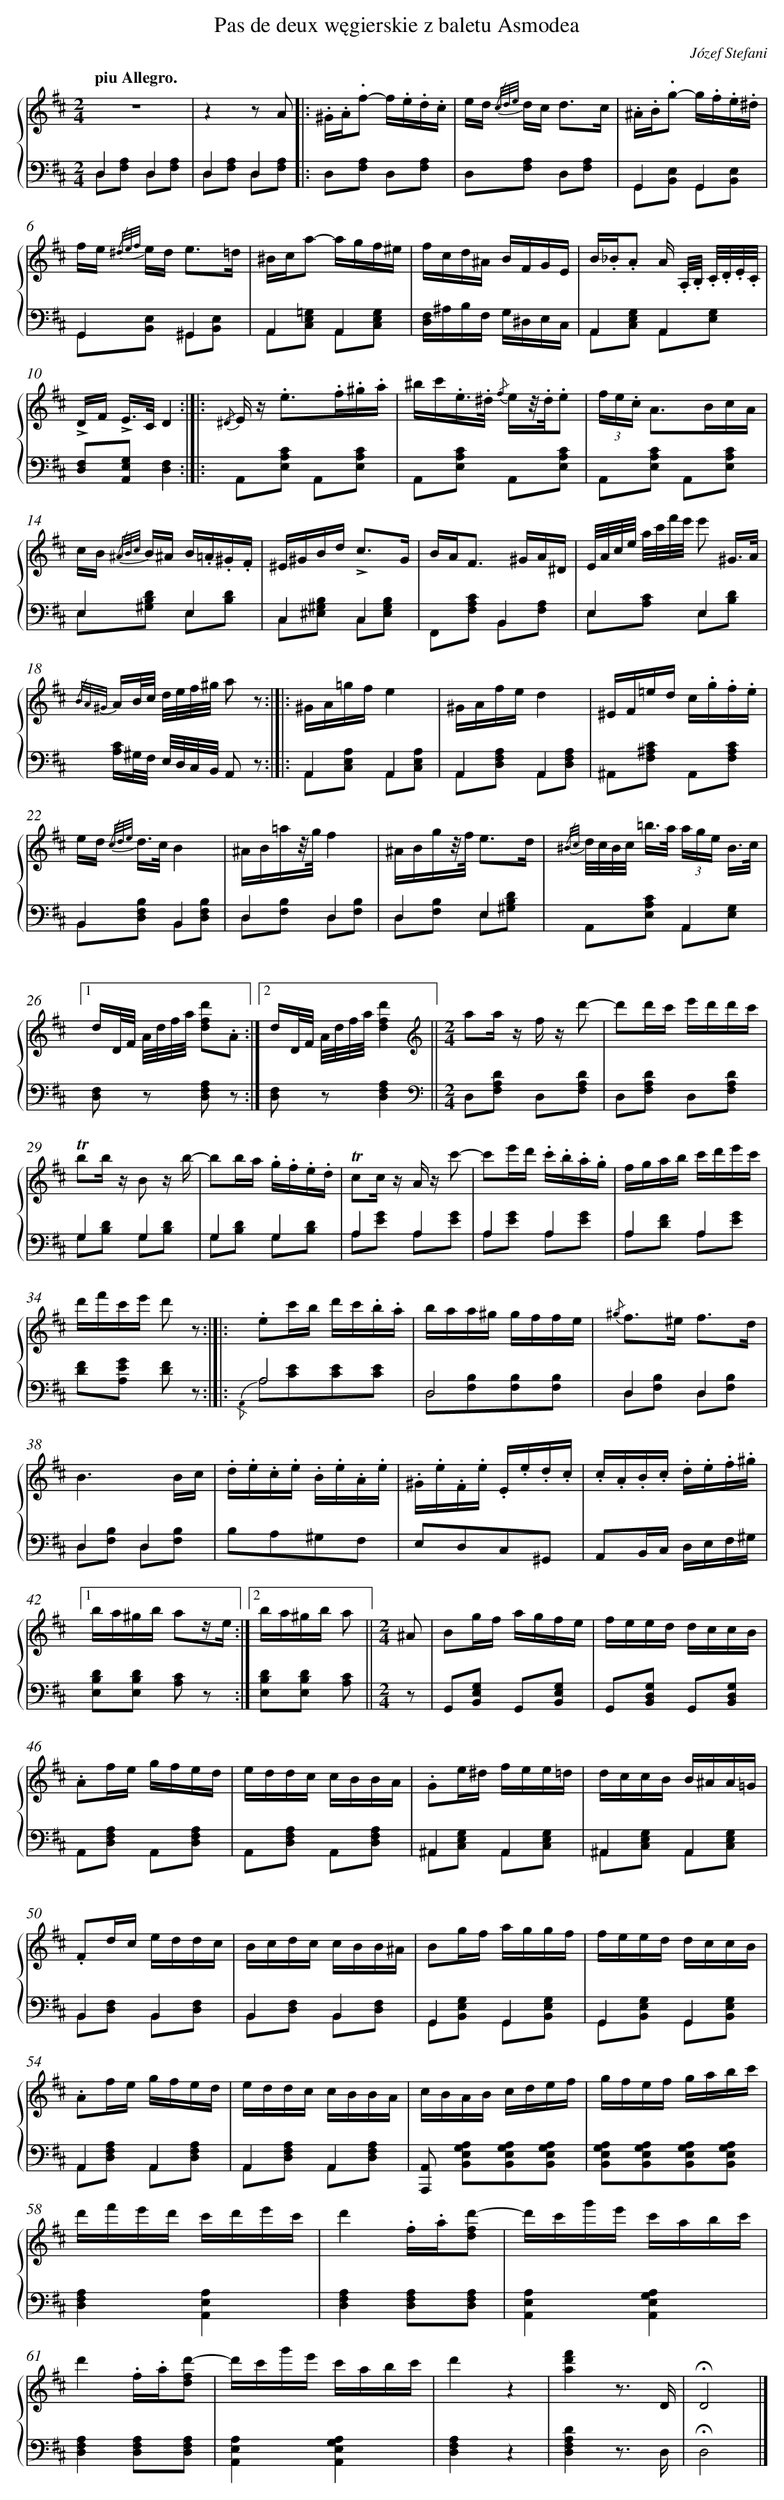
X:1
T: Pas de deux węgierskie z baletu Asmodea
C: Józef Stefani
L: 1/8
M: 2/4
Q: "piu Allegro."
%%staves {1 2}
V: 1 clef=treble
V: 2 clef=bass
K: D
[V:1] z4 |
[V:2] D,2D,2 & D,[A,F,] D,[A,F,] |
[V:1] z2z A ]|:
[V:2] D,2D,2 & D,[A,F,] D,[A,F,] ]|:
[V:1] .^G/.A/.f- f/.e/.d/.c/ |
[V:2] D,[A,F,] D,[A,F,] |
[V:1] e/d/ {/c/d/e/} d/c< dc/ |
[V:2] D,[A,F,] D,[A,F,] |
[V:1] .^A/.B/.g- g/.f/.e/.^d/ |
[V:2] G,,2G,,2 & G,,[E,B,,] G,,[E,B,,] |
[V:1] f/e/ {/^d/e/f/} e/d< e=d/ |
[V:2] G,,2^G,,2 & G,,[E,B,,] ^G,,[E,B,,] |
[V:1] ^B/c/a- a/g/f/^e/ |
[V:2] A,,2A,,2 & A,,[=G,E,C,] A,,[G,E,C,] |
[V:1] f/c/d/^A/ B/F/G/E/ |
[V:2] [F,/D,/]^A,/B,/F,/ G,/^D,/E,/C,/ |
[V:1] B/._B/.A A/ .A,//.B,// .C//.D//.E//.C// |
[V:2] A,,2A,,2 & A,,[G,E,C,] A,,[G,E,] |
[V:1] !accent!D/F/ !accent!E/>C/D2 :|]|:
[V:2] [F,D,][G,E,A,,][F,2D,2] :|]|:
[V:1] {/^D} E/ z< .e.f/.^g/.a/ |
[V:2] A,,[CA,E,] A,,[CA,E,] |
[V:1] ^b/c'/.e/>.^d/ {/f} e/z//.d//.e |
[V:2] A,,[CA,E,] A,,[CA,E,] |
[V:1] (3f/e/.c/ A>Bc/A/ |
[V:2] A,,[CA,E,] A,,[CA,E,] |
[V:1] c/B/ {/^A/B/c/} B/^A/ B/.=A/.^G/.F/ |
[V:2] E,2E,2 & E,[DB,^G,] E,[DB,] |
[V:1] ^E/^G/B/d< !accent!cG/ |
[V:2] C,2C,2 & C,[B,^G,^E,] C,[B,G,E,] |
[V:1] B/A<F ^G/A/^D/ |
[V:2] x2B,,2 & F,,[CA,F,] B,,[A,F,] |
[V:1] E//A//c//e// a//c'//f'//e'// e' ^G3//A// |
[V:2] E,2E,2 & E,[CA,] E,[DB,] |
[V:1] {/B/A/^G/} A/B//c// d//e//f//^g// a z :|]|:
[V:2] [C/A,/]^G,//F,// E,//D,//C,//B,,// A,, z :|]|:
[V:1] ^G/A/=g/f/e2 |
[V:2] A,,2A,,2 & A,,[A,E,C,] A,,[A,E,C,] |
[V:1] ^G/A/f/e/d2 |
[V:2] A,,2A,,2 & A,,[A,F,D,] A,,[A,F,D,] |
[V:1] ^E/F/=e/d/ c/.g/.f/.e/ |
[V:2] ^A,,[C^A,F,] A,,[CA,F,] |
[V:1] e/d/ {/c/d/e/} d/>c/B2 |
[V:2] B,,2B,,2 & B,,[B,F,D,] B,,[B,F,D,] |
[V:1] ^A/B/=a/z//g//f2 |
[V:2] D,2D,2 & D,[B,F,] D,[B,F,] |
[V:1] ^A/B/g/z//f// e3/d/ |
[V:2] D,2E,2 & D,[B,F,] E,[DB,^G,] |
[V:1] {/^B/c/} d//c//B//c/< =b/a// (3a/g/e/ B3//c// |[1
[V:2] x2A,,2 & A,,[CA,E,] A,,[G,E,] |
[V:1] d/D//F// A//d//f//a// [d'fd].A :|][2
[V:2] [F,D,] z [A,F,D,] z :|]
[V:1] d/D//F// A//d//f//a//[d'2f2d2] ||
[V:2] [F,D,] z[A,2F,2D,2] ||
[V:1]  [K:D] [K:clef=treble][M:2/4]aa/ z/ f/ z/ d'- |
[V:2]  [K:D] [K:clef=bass][M:2/4]D,[DA,F,] D,[DA,F,] |
[V:1] d'd'/c'/ e'/d'/d'/c'/ |
[V:2] D,[DA,F,] D,[DA,F,] |
[V:1] !trill!bb/ z/ B z/ b/- |
[V:2] G,2G,2 & G,[DB,] G,[DB,] |
[V:1] bb/a/ .g/.f/.e/.d/ |
[V:2] G,2G,2 & G,[DB,] G,[DB,] |
[V:1] !trill!cc/ z/ A/ z/ c'- |
[V:2] A,2A,2 & A,[GE] A,[GE] |
[V:1] c'e'/d'/ .c'/.b/.a/.g/ |
[V:2] A,2A,2 & A,[GE] A,[GE] |
[V:1] f/g/a/b/ c'/d'/e'/c'/ |
[V:2] A,2A,2 & A,[FD] A,[GE] |
[V:1] d'/f'/c'/e'/ d' z :|]|:
[V:2] [FD][GEA,] [FD] z :|]|:
[V:1] .ec'/b/ d'/c'/.b/.a/ |
[V:2] A,4 & {/A,,} A,[EC][EC][EC] |
[V:1] b/a/a/^g/ g/f/f/e/ |
[V:2] D,4 & D,[B,F,][B,F,][B,F,] |
[V:1] {/^g} f>^e f3/d/ |
[V:2] D,2D,2 & D,[B,F,] D,[B,F,] |
[V:1] B3B/c/ |
[V:2] D,2D,2 & D,[B,F,] D,[B,F,] |
[V:1] .d/.e/.c/.e/ .B/.e/.A/.e/ |
[V:2] B,A,^G,F, |
[V:1] .^G/.e/.F/.e/ .E/.e/.d/.c/ |
[V:2] E,D,C,^G,, |
[V:1] .c/.A/.B/.c/ .d/.e/.f/.^g/ |[1
[V:2] A,,B,,/C,/ D,/E,/F,/^G,/ |
[V:1] b/a/^g/b/ az/e/ :|][2
[V:2] [DB,E,][DB,E,] [CA,] z :|]
[V:1] b/a/^g/b/ a [I:setbarnb 44]||
[V:2] [DB,E,][DB,E,] [CA,] ||
[V:1] [M:2/4]^A |
[V:2] [M:2/4]z |
[V:1] Bg/f/ a/g/f/e/ |
[V:2] G,,[G,E,B,,] G,,[G,E,B,,] |
[V:1] f/e/e/d/ d/c/c/B/ |
[V:2] G,,[G,D,B,,] G,,[G,D,B,,] |
[V:1] .Af/e/ g/f/e/d/ |
[V:2] A,,[A,F,D,] A,,[A,F,D,] |
[V:1] e/d/d/c/ c/B/B/A/ |
[V:2] A,,[A,F,D,] A,,[A,F,D,] |
[V:1] .Ge/^d/ f/e/e/=d/ |
[V:2] ^A,,2A,,2 & ^A,,[G,E,C,] A,,[G,E,C,] |
[V:1] d/c/c/B/ B/^A/A/=G/ |
[V:2] ^A,,2A,,2 & ^A,,[G,E,C,] A,,[G,E,C,] |
[V:1] .Fd/c/ e/d/d/c/ |
[V:2] B,,2B,,2 & B,,[F,D,] B,,[F,D,] |
[V:1] B/c/d/c/ c/B/B/^A/ |
[V:2] B,,2B,,2 & B,,[F,D,] B,,[F,D,] |
[V:1] Bg/f/ a/g/g/f/ |
[V:2] G,,2G,,2 & G,,[G,E,B,,] G,,[G,E,B,,] |
[V:1] f/e/e/d/ d/c/c/B/ |
[V:2] G,,2G,,2 & G,,[G,E,B,,] G,,[G,E,B,,] |
[V:1] .Af/e/ g/f/e/d/ |
[V:2] A,,2A,,2 & A,,[A,F,D,] A,,[A,F,D,] |
[V:1] e/d/d/c/ c/B/B/A/ |
[V:2] A,,2A,,2 & A,,[A,F,D,] A,,[A,F,D,] |
[V:1] c/B/A/B/ c/d/e/f/ |
[V:2] [A,,A,,,] [A,G,E,B,,][A,G,E,B,,][A,G,E,B,,] |
[V:1] g/f/e/f/ g/a/b/c'/ |
[V:2] [A,G,E,B,,][A,G,E,B,,][A,G,E,B,,][A,G,E,B,,] |
[V:1] d'/f'/e'/d'/ c'/d'/e'/c'/ |
[V:2] [A,2F,2D,2][A,2E,2A,,2] |
[V:1] d'2.f/.a/[d'-fd] |
[V:2] [A,2F,2D,2][A,F,D,][A,F,D,] |
[V:1] d'/c'/g'/e'/ c'/a/b/c'/ |
[V:2] [A,2E,2A,,2][A,2G,2E,2A,,2] |
[V:1] d'2.f/.a/[d'-fd] |
[V:2] [A,2F,2D,2][A,F,D,][A,F,D,] |
[V:1] d'/c'/g'/e'/ c'/a/b/c'/ |
[V:2] [A,2E,2A,,2][A,2G,2E,2A,,2] |
[V:1] d'2z2 |
[V:2] [A,2F,2D,2]z2 |
[V:1] [f'2d'2a2]z3/ D/ |
[V:2] [D2A,2F,2D,2]z3/ D,/ |
[V:1] !fermata!D4 |]
[V:2] !fermata!D,4 |]
